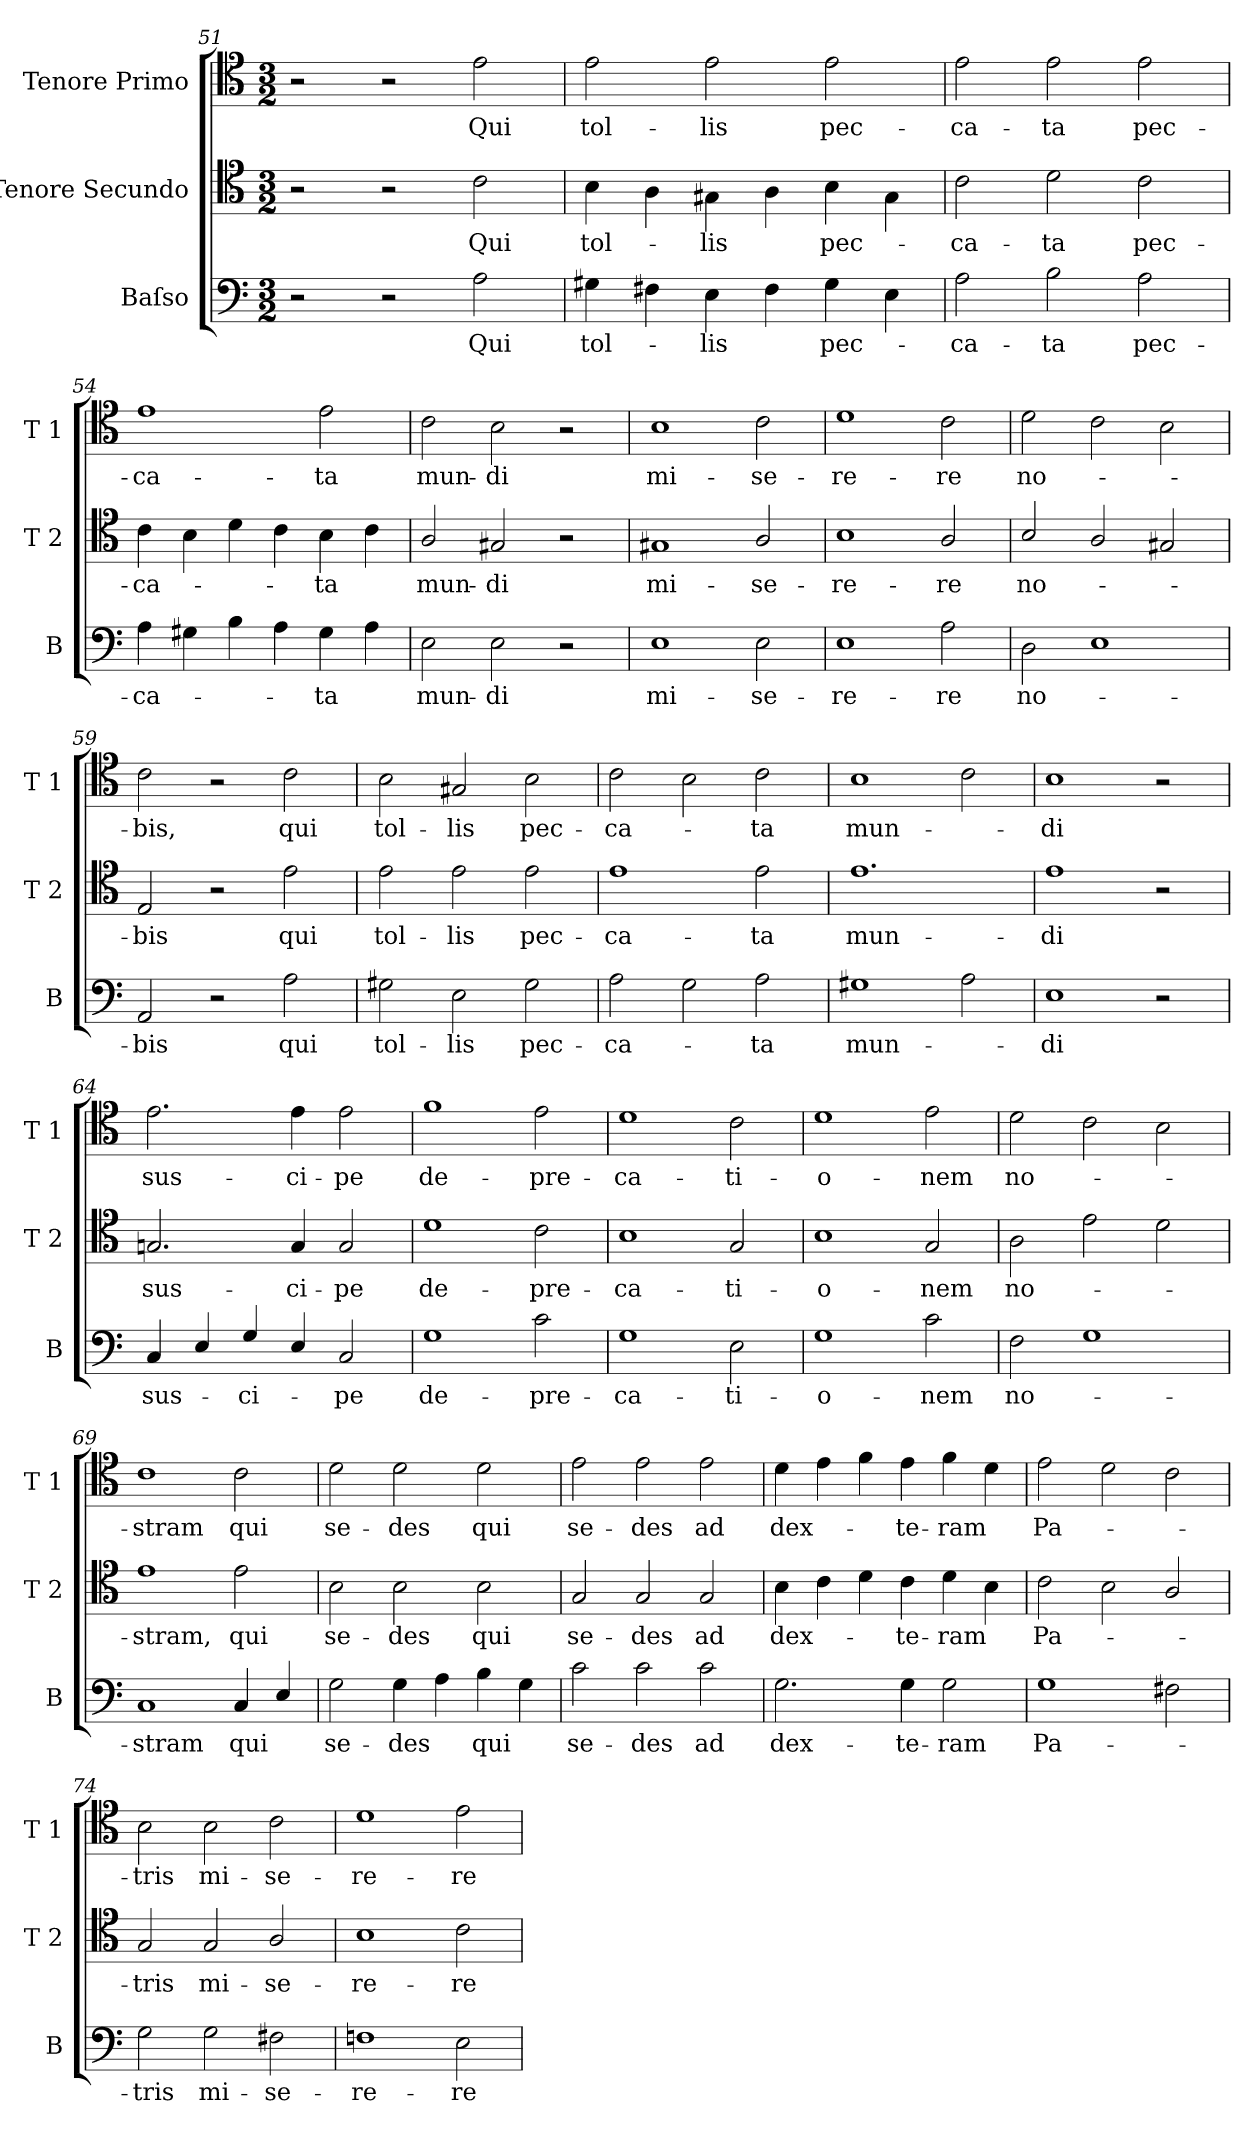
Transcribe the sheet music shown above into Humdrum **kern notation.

**kern	**text	**kern	**text	**kern	**text
*part3	*part3	*part2	*part2	*part1	*part1
*staff3	*staff3	*staff2	*staff2	*staff1	*staff1
*I"Baſso	*	*I"Tenore Secundo	*	*I"Tenore Primo	*
*I'B	*	*I'T 2	*	*I'T 1	*
*clefF4	*	*clefC4	*	*clefC4	*
*k[]	*	*k[]	*	*k[]	*
*M3/2	*	*M3/2	*	*M3/2	*
=51	=51	=51	=51	=51	=51
2r	.	2r	.	2r	.
2r	.	2r	.	2r	.
2A\	Qui	2c\	Qui	2e\	Qui
=52	=52	=52	=52	=52	=52
4G#X\	tol-	4B\	tol-	2e\	tol-
4F#X\	.	4A\	.	.	.
4E\	-lis	4G#X\	-lis	2e\	-lis
4F#\	.	4A\	.	.	.
4G#\	pec-	4B\	pec-	2e\	pec-
4E\	.	4G#\	.	.	.
=53	=53	=53	=53	=53	=53
2A\	-ca-	2c\	-ca-	2e\	-ca-
2B\	-ta	2d\	-ta	2e\	ta
2A\	pec-	2c\	pec-	2e\	pec-
=54	=54	=54	=54	=54	=54
4A\	-ca-	4c\	-ca-	1e\	-ca-
4G#X\	.	4B\	.	.	.
4B\	.	4d\	.	.	.
4A\	.	4c\	.	.	.
4G#\	-ta	4B\	-ta	2e\	-ta
4A\	.	4c\	.	.	.
=55	=55	=55	=55	=55	=55
2E\	mun-	2A/	mun-	2c\	mun-
2E\	-di	2G#X/	-di	2B\	-di
2r	.	2r	.	2r	.
=56	=56	=56	=56	=56	=56
1E\	mi-	1G#X/	mi-	1B\	mi-
2E\	-se-	2A/	-se-	2c\	-se-
=57	=57	=57	=57	=57	=57
1E\	-re-	1B\	-re-	1d\	-re-
2A\	-re	2A/	-re	2c\	-re
=58	=58	=58	=58	=58	=58
2D\	no-	2B/	no-	2d\	no-
1E\	.	2A/	.	2c\	.
.	.	2G#X/	.	2B\	.
=59	=59	=59	=59	=59	=59
2AA/	-bis	2E/	-bis	2c\	-bis,
2r	.	2r	.	2r	.
2A\	qui	2e\	qui	2c\	qui
=60	=60	=60	=60	=60	=60
2G#X\	tol-	2e\	tol-	2B\	tol-
2E\	-lis	2e\	-lis	2G#X/	-lis
2G#\	pec-	2e\	pec-	2B\	pec-
=61	=61	=61	=61	=61	=61
2A\	-ca-	1e\	-ca-	2c\	-ca-
2G\	.	.	.	2B\	.
2A\	-ta	2e\	-ta	2c\	-ta
=62	=62	=62	=62	=62	=62
1G#X\	mun-	1.e\	mun-	1B\	mun-
2A\	.	.	.	2c\	.
=63	=63	=63	=63	=63	=63
1E\	-di	1e\	-di	1B\	-di
2r	.	2r	.	2r	.
=64	=64	=64	=64	=64	=64
4C/	sus-	2.Gn/	sus-	2.e\	sus-
4E/	.	.	.	.	.
4G/	-ci-	.	.	.	.
4E/	.	4G/	-ci-	4e\	-ci-
2C/	-pe	2G/	-pe	2e\	-pe
=65	=65	=65	=65	=65	=65
1G\	de-	1d\	de-	1f\	de-
2c\	-pre-	2c\	-pre-	2e\	-pre-
=66	=66	=66	=66	=66	=66
1G\	-ca-	1B\	-ca-	1d\	-ca-
2E\	-ti-	2G/	-ti-	2c\	-ti-
=67	=67	=67	=67	=67	=67
1G\	-o-	1B\	-o-	1d\	-o-
2c\	-nem	2G/	-nem	2e\	-nem
=68	=68	=68	=68	=68	=68
2F\	no-	2A\	no-	2d\	no-
1G\	.	2e\	.	2c\	.
.	.	2d\	.	2B\	.
=69	=69	=69	=69	=69	=69
1C/	-stram	1e\	-stram,	1c\	-stram
4C/	qui	2e\	qui	2c\	qui
4E/	.	.	.	.	.
=70	=70	=70	=70	=70	=70
2G\	se-	2B\	se-	2d\	se-
4G\	-des	2B\	-des	2d\	-des
4A\	.	.	.	.	.
4B\	qui	2B\	qui	2d\	qui
4G\	.	.	.	.	.
=71	=71	=71	=71	=71	=71
2c\	se-	2G/	se-	2e\	se-
2c\	-des	2G/	-des	2e\	-des
2c\	ad	2G/	ad	2e\	ad
=72	=72	=72	=72	=72	=72
2.G\	dex-	4B\	dex-	4d\	dex-
.	.	4c\	.	4e\	.
.	.	4d\	.	4f\	.
4G\	-te-	4c\	-te-	4e\	-te-
2G\	-ram	4d\	-ram	4f\	-ram
.	.	4B\	.	4d\	.
=73	=73	=73	=73	=73	=73
1G\	Pa-	2c\	Pa-	2e\	Pa-
.	.	2B\	.	2d\	.
2F#X\	.	2A/	.	2c\	.
=74	=74	=74	=74	=74	=74
2G\	-tris	2G/	-tris	2B\	-tris
2G\	mi-	2G/	mi-	2B\	mi-
2F#X\	-se-	2A/	-se-	2c\	-se-
=75	=75	=75	=75	=75	=75
1Fn\	-re-	1B\	-re-	1d\	-re-
2E\	-re	2c\	-re	2e\	-re
=	=	=	=	=	=
*-	*-	*-	*-	*-	*-
